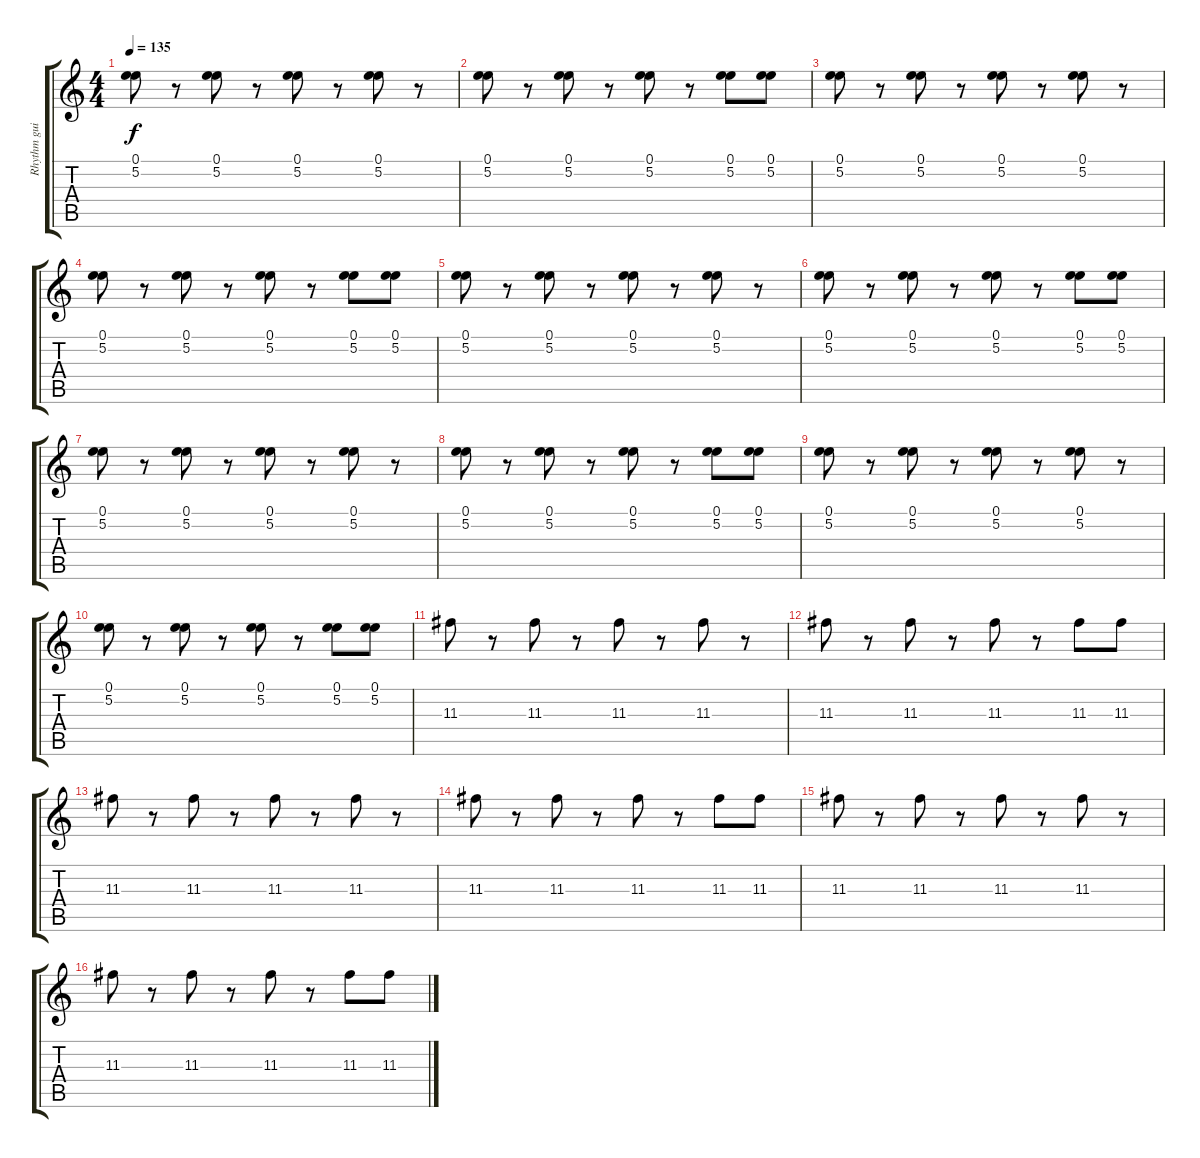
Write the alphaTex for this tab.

\track ("Rhythm guitar 1" "Rhythm gui") {instrument distortionguitar}
\staff {score tabs}
\tuning (E4 B3 G3 D3 A2 E2) {hide}
\ts (4 4)
\tempo 135
\clef g2
\ks c
(0.1 5.2).8{dy f} r.8 (0.1 5.2).8 r.8 (0.1 5.2).8 r.8 (0.1 5.2).8 r.8 |
(0.1 5.2).8 r.8 (0.1 5.2).8 r.8 (0.1 5.2).8 r.8 (0.1 5.2).8 (0.1 5.2).8 |
(0.1 5.2).8 r.8 (0.1 5.2).8 r.8 (0.1 5.2).8 r.8 (0.1 5.2).8 r.8 |
(0.1 5.2).8 r.8 (0.1 5.2).8 r.8 (0.1 5.2).8 r.8 (0.1 5.2).8 (0.1 5.2).8 |
(0.1 5.2).8 r.8 (0.1 5.2).8 r.8 (0.1 5.2).8 r.8 (0.1 5.2).8 r.8 |
(0.1 5.2).8 r.8 (0.1 5.2).8 r.8 (0.1 5.2).8 r.8 (0.1 5.2).8 (0.1 5.2).8 |
(0.1 5.2).8 r.8 (0.1 5.2).8 r.8 (0.1 5.2).8 r.8 (0.1 5.2).8 r.8 |
(0.1 5.2).8 r.8 (0.1 5.2).8 r.8 (0.1 5.2).8 r.8 (0.1 5.2).8 (0.1 5.2).8 |
(0.1 5.2).8 r.8 (0.1 5.2).8 r.8 (0.1 5.2).8 r.8 (0.1 5.2).8 r.8 |
(0.1 5.2).8 r.8 (0.1 5.2).8 r.8 (0.1 5.2).8 r.8 (0.1 5.2).8 (0.1 5.2).8 |
11.3.8 r.8 11.3.8 r.8 11.3.8 r.8 11.3.8 r.8 |
11.3.8 r.8 11.3.8 r.8 11.3.8 r.8 11.3.8 11.3.8 |
11.3.8 r.8 11.3.8 r.8 11.3.8 r.8 11.3.8 r.8 |
11.3.8 r.8 11.3.8 r.8 11.3.8 r.8 11.3.8 11.3.8 |
11.3.8 r.8 11.3.8 r.8 11.3.8 r.8 11.3.8 r.8 |
11.3.8 r.8 11.3.8 r.8 11.3.8 r.8 11.3.8 11.3.8
